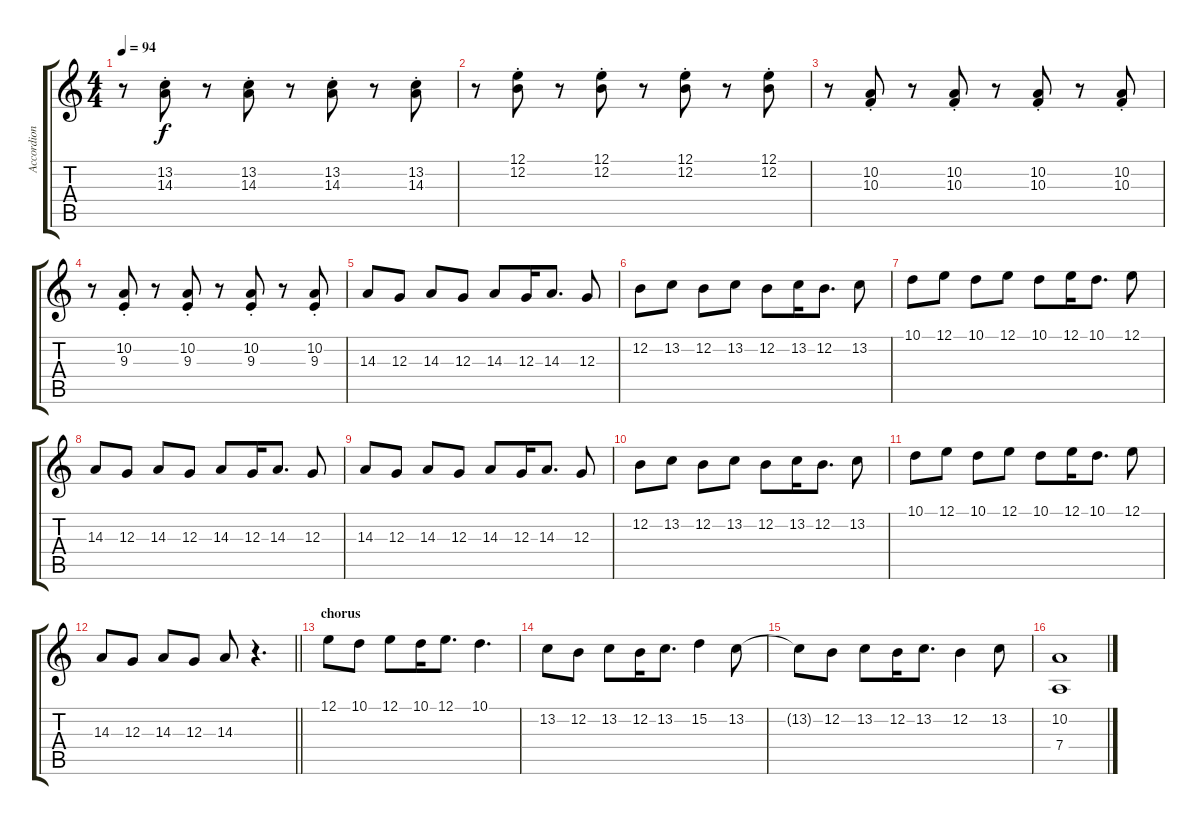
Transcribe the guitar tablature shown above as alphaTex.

\track ("Accordion" "Accordion") {instrument accordion}
\staff {score tabs}
\tuning (E4 B3 G3 D3 A2 E2) {hide}
\ts (4 4)
\tempo 94
\clef g2
\ks c
r.8{dy f} (13.2{st} 14.3{st}).8 r.8 (13.2{st} 14.3{st}).8 r.8 (13.2{st} 14.3{st}).8 r.8 (13.2{st} 14.3{st}).8 |
r.8 (12.1{st} 12.2{st}).8 r.8 (12.1{st} 12.2{st}).8 r.8 (12.1{st} 12.2{st}).8 r.8 (12.1{st} 12.2{st}).8 |
r.8 (10.2{st} 10.3{st}).8 r.8 (10.2{st} 10.3{st}).8 r.8 (10.2{st} 10.3{st}).8 r.8 (10.2{st} 10.3{st}).8 |
r.8 (10.2{st} 9.3{st}).8 r.8 (10.2{st} 9.3{st}).8 r.8 (10.2{st} 9.3{st}).8 r.8 (10.2{st} 9.3{st}).8 |
14.3.8 12.3.8 14.3.8 12.3.8 14.3.8 12.3.16 14.3.8{d} 12.3.8 |
12.2.8 13.2.8 12.2.8 13.2.8 12.2.8 13.2.16 12.2.8{d} 13.2.8 |
10.1.8 12.1.8 10.1.8 12.1.8 10.1.8 12.1.16 10.1.8{d} 12.1.8 |
14.3.8 12.3.8 14.3.8 12.3.8 14.3.8 12.3.16 14.3.8{d} 12.3.8 |
14.3.8 12.3.8 14.3.8 12.3.8 14.3.8 12.3.16 14.3.8{d} 12.3.8 |
12.2.8 13.2.8 12.2.8 13.2.8 12.2.8 13.2.16 12.2.8{d} 13.2.8 |
10.1.8 12.1.8 10.1.8 12.1.8 10.1.8 12.1.16 10.1.8{d} 12.1.8 |
\barLineRight lightlight
14.3.8 12.3.8 14.3.8 12.3.8 14.3.8 r.4{d} |
\section ("" "chorus")
12.1.8 10.1.8 12.1.8 10.1.16 12.1.8{d} 10.1.4{d} |
13.2.8 12.2.8 13.2.8 12.2.16 13.2.8{d} 15.2.4 13.2.8 |
13.2{t}.8 12.2.8 13.2.8 12.2.16 13.2.8{d} 12.2.4 13.2.8 |
(10.2 7.4).1
